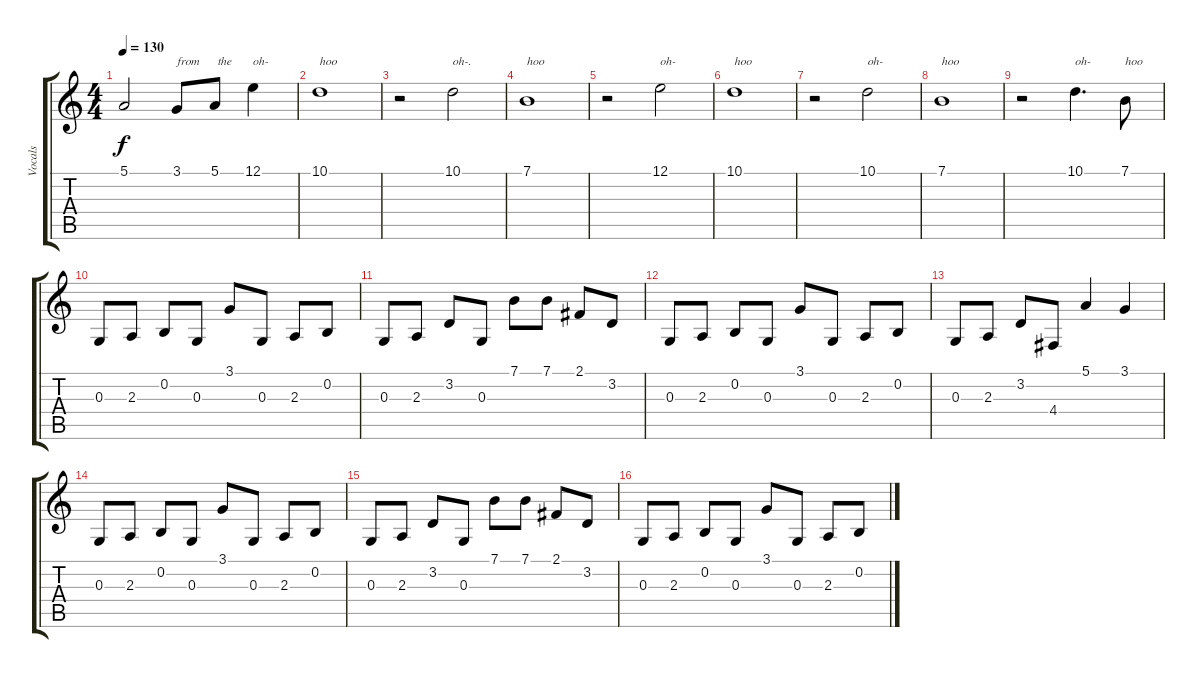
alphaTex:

\track ("Vocals" "Vocals") {instrument lead1square}
\staff {score tabs}
\tuning (E4 B3 G3 D3 A2 E2) {hide}
\ts (4 4)
\tempo 130
\clef g2
\ks c
5.1{t}.2{dy f} 3.1.8{txt "from"} 5.1.8{txt " the"} 12.1.4{txt "oh-"} |
10.1.1{txt "hoo"} |
r.2 10.1.2{txt "oh-."} |
7.1.1{txt "hoo"} |
r.2 12.1.2{txt "oh-"} |
10.1.1{txt "hoo"} |
r.2 10.1.2{txt "oh-"} |
7.1.1{txt "hoo"} |
r.2 10.1.4{d txt "oh-"} 7.1.8{txt "hoo"} |
0.3.8{volume 7 instrument lead2sawtooth} 2.3.8 0.2.8 0.3.8 3.1.8 0.3.8 2.3.8 0.2.8 |
0.3.8 2.3.8 3.2.8 0.3.8 7.1.8 7.1.8 2.1.8 3.2.8 |
0.3.8 2.3.8 0.2.8 0.3.8 3.1.8 0.3.8 2.3.8 0.2.8 |
0.3.8 2.3.8 3.2.8 4.4.8 5.1.4 3.1.4 |
0.3.8 2.3.8 0.2.8 0.3.8 3.1.8 0.3.8 2.3.8 0.2.8 |
0.3.8 2.3.8 3.2.8 0.3.8 7.1.8 7.1.8 2.1.8 3.2.8 |
0.3.8 2.3.8 0.2.8 0.3.8 3.1.8 0.3.8 2.3.8 0.2.8
